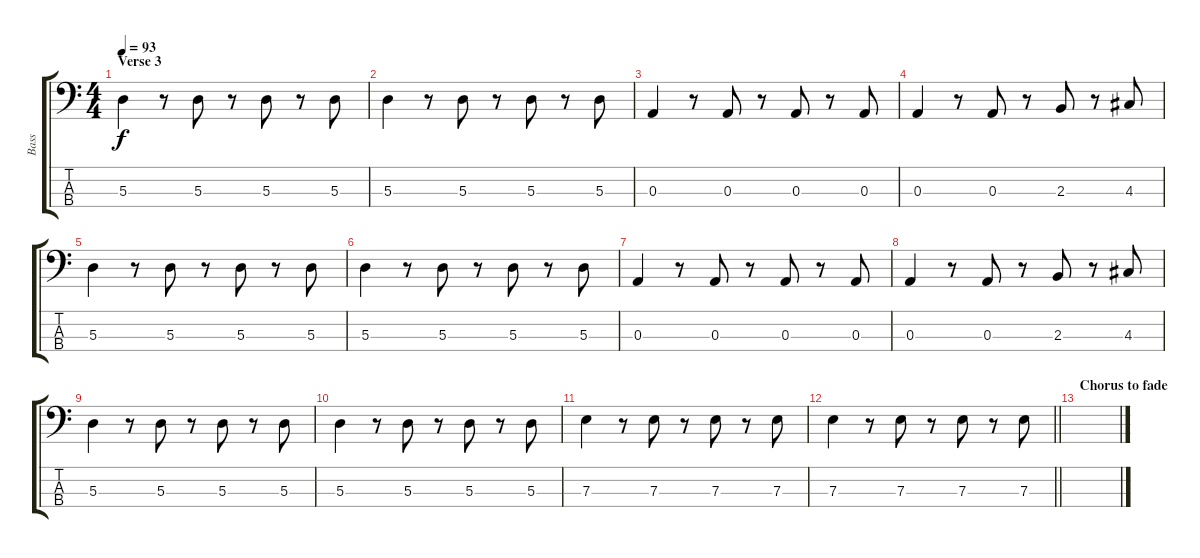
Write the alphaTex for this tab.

\track ("Bass" "Bass") {instrument electricbassfinger}
\staff {score tabs}
\tuning (G2 D2 A1 E1) {hide}
\ts (4 4)
\section ("" "Verse 3")
\tempo 93
\clef f4
\ks c
5.3.4{dy f} r.8 5.3.8 r.8 5.3.8 r.8 5.3.8 |
5.3.4 r.8 5.3.8 r.8 5.3.8 r.8 5.3.8 |
0.3.4 r.8 0.3.8 r.8 0.3.8 r.8 0.3.8 |
0.3.4 r.8 0.3.8 r.8 2.3.8 r.8 4.3.8 |
5.3.4 r.8 5.3.8 r.8 5.3.8 r.8 5.3.8 |
5.3.4 r.8 5.3.8 r.8 5.3.8 r.8 5.3.8 |
0.3.4 r.8 0.3.8 r.8 0.3.8 r.8 0.3.8 |
0.3.4 r.8 0.3.8 r.8 2.3.8 r.8 4.3.8 |
5.3.4 r.8 5.3.8 r.8 5.3.8 r.8 5.3.8 |
5.3.4 r.8 5.3.8 r.8 5.3.8 r.8 5.3.8 |
7.3.4 r.8 7.3.8 r.8 7.3.8 r.8 7.3.8 |
\barLineRight lightlight
7.3.4 r.8 7.3.8 r.8 7.3.8 r.8 7.3.8 |
\section ("" "Chorus to fade")
